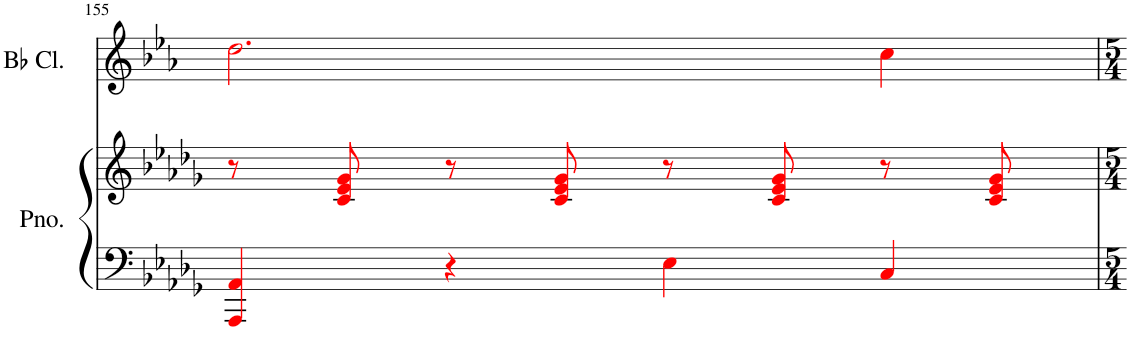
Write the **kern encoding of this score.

**kern	**kern	**kern
*part2	*part2	*part1
*staff3	*staff2	*staff1
*I"Piano	*	*I"Bb Clarinet
*I'Pno.	*	*I'Bb Cl.
!!LO:PB:g=z
*clefF4	*clefG2	*clefG2
*	*	*Trd1c2
*k[b-e-a-d-g-]	*k[b-e-a-d-g-]	*k[b-e-a-]
*M4/4	*M4/4	*M4/4
=155	=155	=155
4AAA-i/ 4AA-i/	8r	2.ddi\
.	8ci/ 8e-i/ 8g-i/	.
4r	8r	.
.	8ci/ 8e-i/ 8g-i/	.
4E-i\	8r	.
.	8ci/ 8e-i/ 8g-i/	.
4Ci/	8r	4cci\
.	8ci/ 8e-i/ 8g-i/	.
=	=	=
*-	*-	*-
